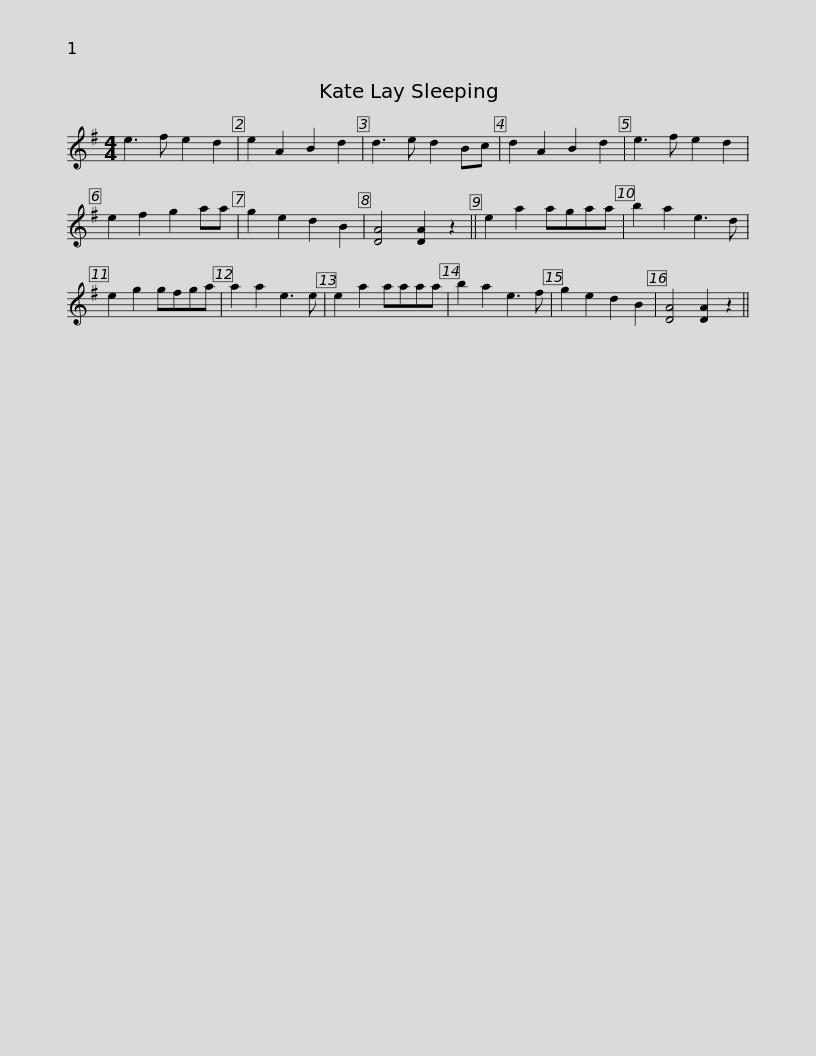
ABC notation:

X:1
L:1/8
M:4/4
I:linebreak $
K:G
V:1 treble
V:1
 e3 f e2 d2 | e2 A2 B2 d2 | d3 e d2 Bc | d2 A2 B2 d2 | e3 f e2 d2 | %5
 e2 f2 g2 aa | g2 e2 d2 B2 | [DA]4 [DA]2 z2 ||$ e2 a2 agaa | b2 a2 e3 d | %10
 e2 g2 gfga | a2 a2 e3 e | e2 a2 aaaa | b2 a2 e3 f | g2 e2 d2 B2 | %15
 [DA]4 [DA]2 z2 || %16
